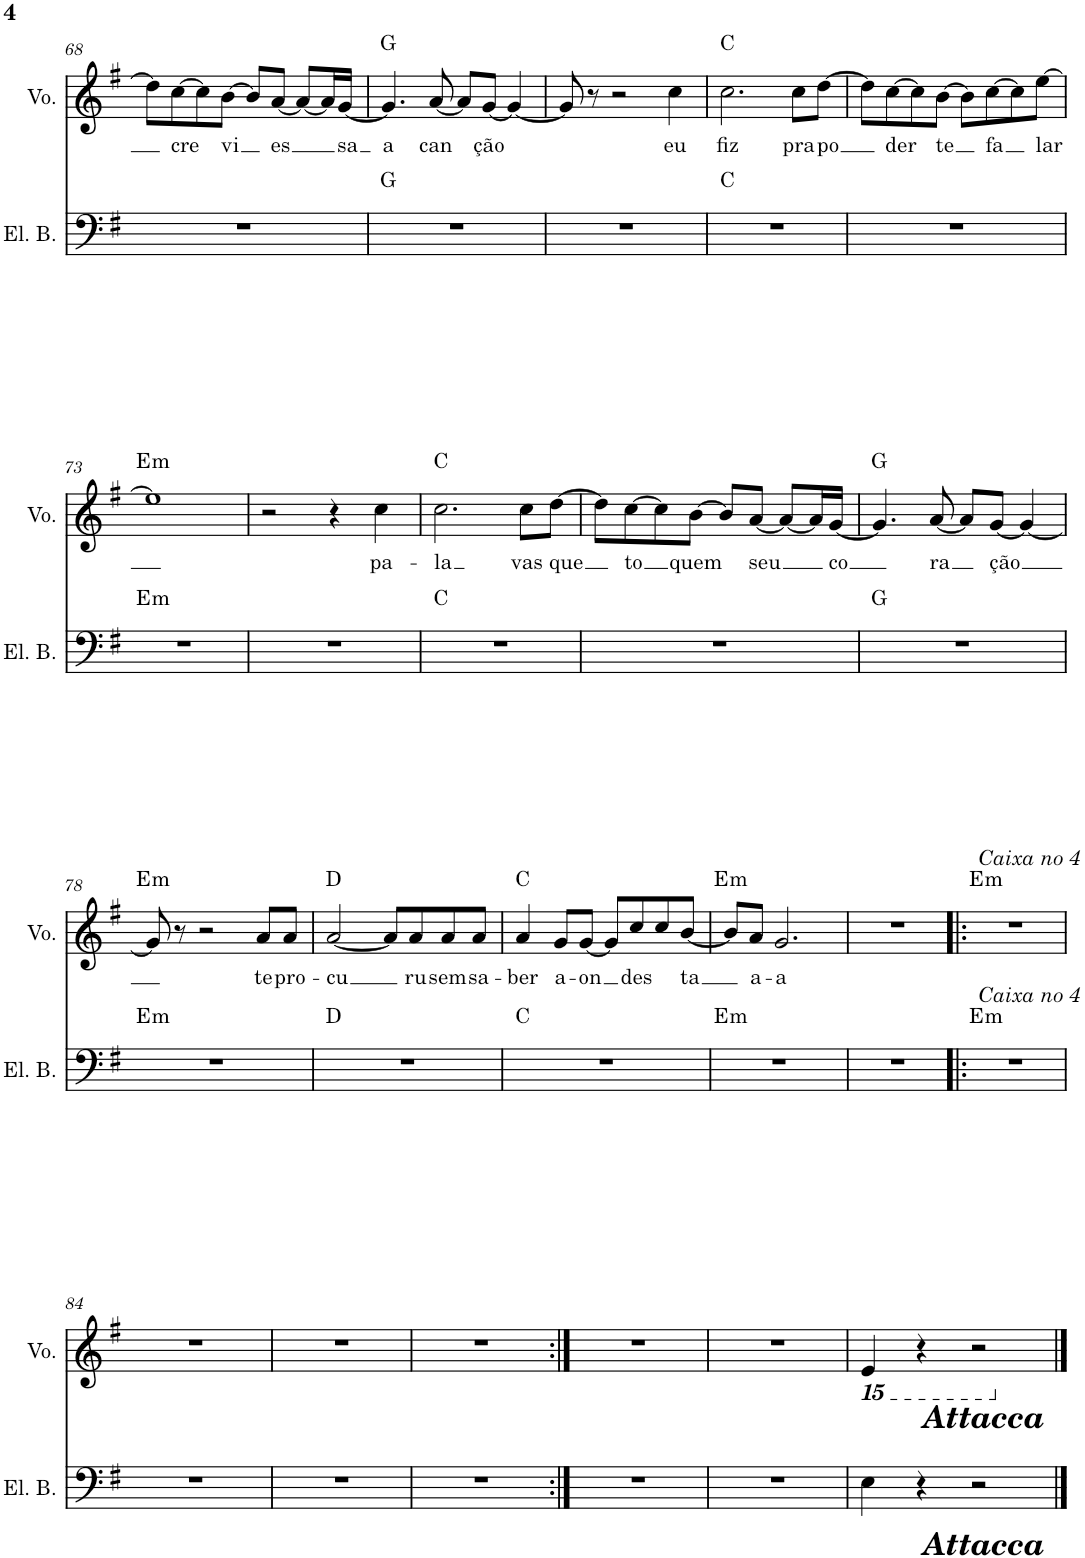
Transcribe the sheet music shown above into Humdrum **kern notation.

**kern	**harte	**kern	**text	**harte
*part2	*part2	*part1	*part1	*part1
*staff2	*	*staff1	*staff1	*
*I"Electric Bass	*	*I"Voice	*	*
*I'El. B.	*	*I'Vo.	*	*
!!LO:PB:g=z
*clefF4	*	*clefG2	*	*
*Trd7c12	*	*	*	*
*k[f#]	*	*k[f#]	*	*
*M4/4	*	*M4/4	*	*
=68	=68	=68	=68	=68
1r	.	8dd\L]	.	.
!	!	!	!LO:LY:b	!
.	.	[8cc\	cre	.
.	.	8cc\]	.	.
!	!	!	!LO:LY:b	!
.	.	[8b\J	vi	.
.	.	8b/L]	.	.
!	!	!	!LO:LY:b	!
.	.	[8a/J	es	.
.	.	8a/L_	.	.
.	.	16a/L]	.	.
!	!	!	!LO:LY:b	!
.	.	[16g/JJ	sa	.
=69	=69	=69	=69	=69
!	!	!	!LO:LY:b	!
1r	G:maj	4.g/]	a	G:maj
!	!	!	!LO:LY:b	!
.	.	[8a/	can	.
.	.	8a/L]	.	.
!	!	!	!LO:LY:b	!
.	.	[8g/J	ção	.
.	.	4g/_	.	.
=70	=70	=70	=70	=70
1r	.	8g/]	.	.
.	.	8r	.	.
.	.	2r	.	.
!	!	!	!LO:LY:b	!
.	.	4cc\	eu	.
=71	=71	=71	=71	=71
!	!	!	!LO:LY:b	!
1r	C:maj	2.cc\	fiz	C:maj
!	!	!	!LO:LY:b	!
.	.	8cc\L	pra	.
!	!	!	!LO:LY:b	!
.	.	[8dd\J	po	.
=72	=72	=72	=72	=72
1r	.	8dd\L]	.	.
!	!	!	!LO:LY:b	!
.	.	[8cc\	der	.
.	.	8cc\]	.	.
!	!	!	!LO:LY:b	!
.	.	[8b\J	te	.
.	.	8b\L]	.	.
!	!	!	!LO:LY:b	!
.	.	[8cc\	fa	.
.	.	8cc\]	.	.
!	!	!	!LO:LY:b	!
.	.	[8ee\J	lar	.
!!LO:LB:g=z
=73	=73	=73	=73	=73
!	!LO:H:kt=m	!	!	!LO:H:kt=m
1r	E:min	1ee]	.	E:min
=74	=74	=74	=74	=74
1r	.	2r	.	.
.	.	4r	.	.
!	!	!	!LO:LY:b	!
.	.	4cc\	pa-	.
=75	=75	=75	=75	=75
!	!	!	!LO:LY:b	!
1r	C:maj	2.cc\	-la	C:maj
!	!	!	!LO:LY:b	!
.	.	8cc\L	vas	.
!	!	!	!LO:LY:b	!
.	.	[8dd\J	que	.
=76	=76	=76	=76	=76
1r	.	8dd\L]	.	.
!	!	!	!LO:LY:b	!
.	.	[8cc\	to	.
.	.	8cc\]	.	.
!	!	!	!LO:LY:b	!
.	.	[8b\J	quem	.
.	.	8b/L]	.	.
!	!	!	!LO:LY:b	!
.	.	[8a/J	seu	.
.	.	8a/L_	.	.
.	.	16a/L]	.	.
!	!	!	!LO:LY:b	!
.	.	[16g/JJ	co	.
=77	=77	=77	=77	=77
1r	G:maj	4.g/]	.	G:maj
!	!	!	!LO:LY:b	!
.	.	[8a/	ra	.
.	.	8a/L]	.	.
!	!	!	!LO:LY:b	!
.	.	[8g/J	ção	.
.	.	4g/_	.	.
!!LO:LB:g=z
=78	=78	=78	=78	=78
!	!LO:H:kt=m	!	!	!LO:H:kt=m
1r	E:min	8g/]	.	E:min
.	.	8r	.	.
.	.	2r	.	.
!	!	!	!LO:LY:b	!
.	.	8a/L	te	.
!	!	!	!LO:LY:b	!
.	.	8a/J	pro-	.
=79	=79	=79	=79	=79
!	!	!	!LO:LY:b	!
1r	D:maj	[2a/	-cu	D:maj
.	.	8a/L]	.	.
!	!	!	!LO:LY:b	!
.	.	8a/	ru	.
!	!	!	!LO:LY:b	!
.	.	8a/	sem	.
!	!	!	!LO:LY:b	!
.	.	8a/J	sa-	.
=80	=80	=80	=80	=80
!	!	!	!LO:LY:b	!
1r	C:maj	4a/	-ber	C:maj
!	!	!	!LO:LY:b	!
.	.	8g/L	a-	.
!	!	!	!LO:LY:b	!
.	.	[8g/J	-on	.
.	.	8g/L]	.	.
!	!	!	!LO:LY:b	!
.	.	8cc/	des	.
.	.	8cc/	.	.
!	!	!	!LO:LY:b	!
.	.	[8b/J	ta	.
=81	=81	=81	=81	=81
!	!LO:H:kt=m	!	!	!LO:H:kt=m
1r	E:min	8b/L]	.	E:min
!	!	!	!LO:LY:b	!
.	.	8a/J	a-	.
!	!	!	!LO:LY:b	!
.	.	2.g/	-a	.
=82	=82	=82	=82	=82
1r	.	1r	.	.
=83!|:	=83!|:	=83!|:	=83!|:	=83!|:
!	!	!LO:TX:a:i:t=Caixa no 4	!	!
!LO:TX:a:i:t=Caixa no 4	!LO:H:kt=m	!	!	!LO:H:kt=m
1r	E:min	1r	.	E:min
!!LO:LB:g=z
=84	=84	=84	=84	=84
1r	.	1r	.	.
=85	=85	=85	=85	=85
1r	.	1r	.	.
=86	=86	=86	=86	=86
1r	.	1r	.	.
=87:|!	=87:|!	=87:|!	=87:|!	=87:|!
1r	.	1r	.	.
=88	=88	=88	=88	=88
1r	.	1r	.	.
=89	=89	=89	=89	=89
*	*	*15ba	*	*
4E\	.	4EE/	.	.
4r	.	4r	.	.
!	!	!LO:TX:b:Bi:t=Attacca	!	!
!LO:TX:b:Bi:t=Attacca	!	!	!	!
2r	.	2r	.	.
*	*	*X15ba	*	*
==	==	==	==	==
*-	*-	*-	*-	*-
